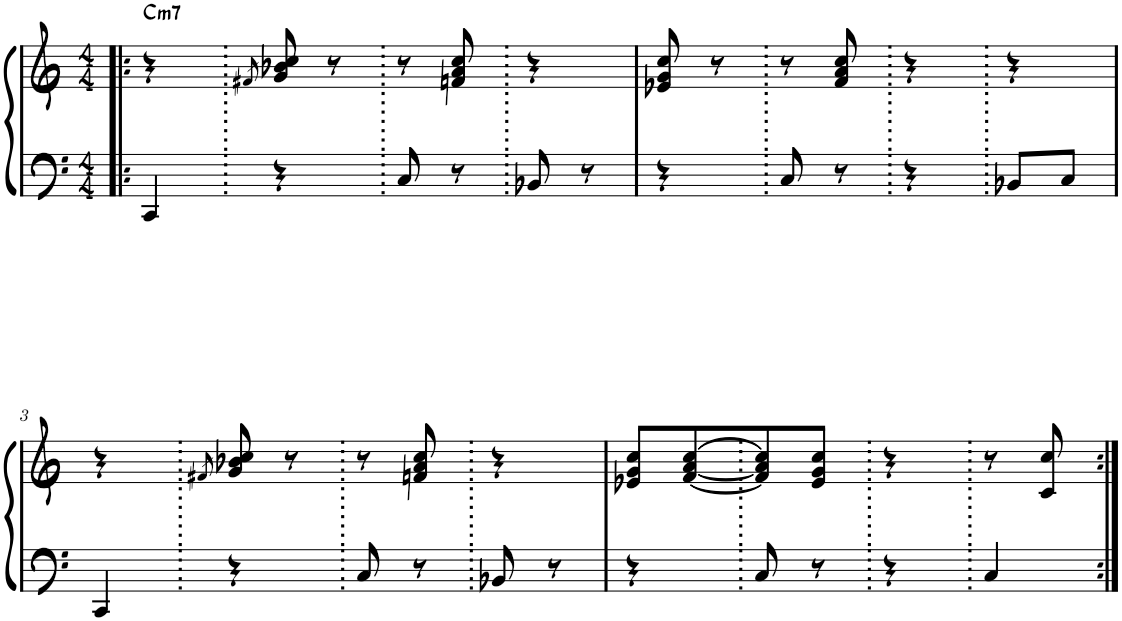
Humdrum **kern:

**kern	**kern	**harte
*part1	*part1	*part1
*staff2	*staff1	*
*I"Clavinet	*	*
*I'Clav.	*	*
*clefF4	*clefG2	*
*k[]	*k[]	*
*M4/4	*M4/4	*
=1!|:	=1!|:	=1!|:
!	!	!LO:H:kt=m7
4CC/	4r	C:min7
.	8qf#X/	.
4r	8g/ 8b-X/ 8cc/	.
.	8r	.
8C/	8r	.
8r	8fn/ 8a/ 8cc/	.
8BB-X/	4r	.
8r	.	.
=2.	=2.	=2.
4r	8e-X/ 8g/ 8cc/	.
.	8r	.
8C/	8r	.
8r	8f/ 8a/ 8cc/	.
4r	4r	.
8BB-X/L	4r	.
8C/J	.	.
!!LO:LB:g=z
=3.	=3.	=3.
4CC/	4r	.
.	8qf#X/	.
4r	8g/ 8b-X/ 8cc/	.
.	8r	.
8C/	8r	.
8r	8fn/ 8a/ 8cc/	.
8BB-X/	4r	.
8r	.	.
=4.	=4.	=4.
4r	8e-X/ 8g/ 8cc/L	.
.	[8f/ [8a/ [8cc/	.
8C/	8f/] 8a/] 8cc/]	.
8r	8e-/ 8g/ 8cc/J	.
4r	4r	.
4C/	8r	.
.	8c/ 8cc/	.
=:|!	=:|!	=:|!
*-	*-	*-
